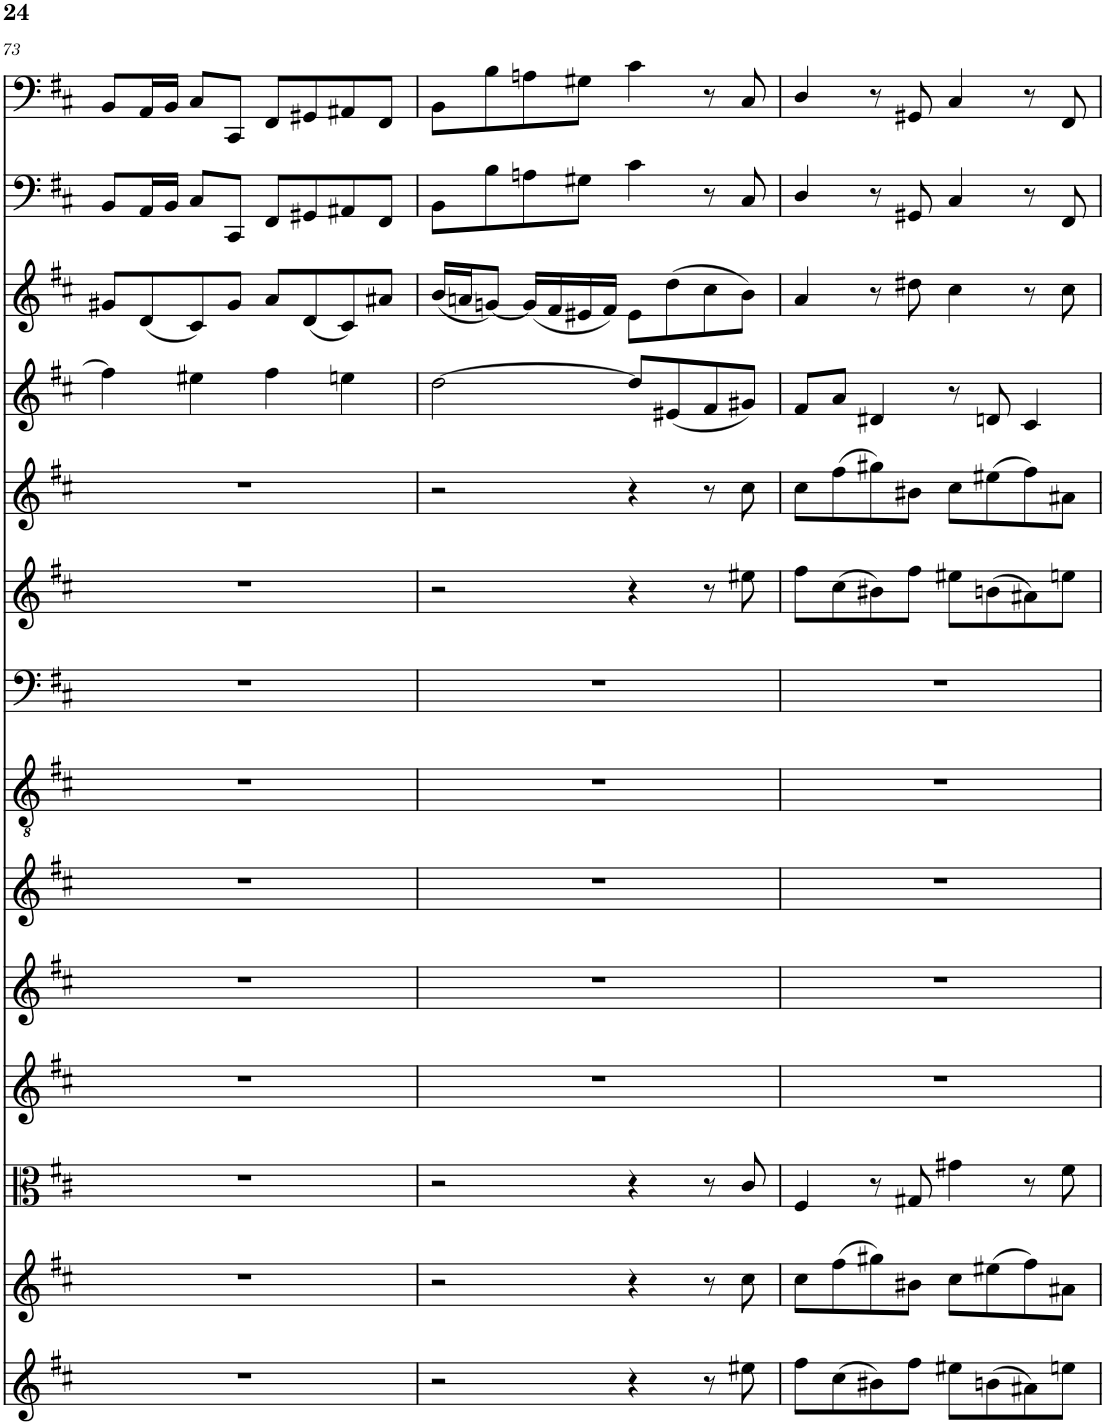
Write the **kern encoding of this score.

**kern	**kern	**kern	**kern	**kern	**kern	**kern	**kern	**kern	**kern	**kern	**kern	**kern	**kern
*part14	*part13	*part12	*part11	*part10	*part9	*part8	*part7	*part6	*part5	*part4	*part3	*part2	*part1
*staff14	*staff13	*staff12	*staff11	*staff10	*staff9	*staff8	*staff7	*staff6	*staff5	*staff4	*staff3	*staff2	*staff1
*I"Piano	*I"Piano	*I"Piano	*I"Piano	*I"Piano	*I"Piano	*I"Piano	*I"Piano	*I"Piano	*I"Piano	*I"Piano	*I"Piano	*I"Piano	*I"Piano
*I'Pno	*I'Pno	*I'Pno	*I'Pno	*I'Pno	*I'Pno	*I'Pno	*I'Pno	*I'Pno	*I'Pno	*I'Pno	*I'Pno	*I'Pno	*I'Pno
!!LO:PB:g=z
*clefG2	*clefG2	*clefC3	*clefG2	*clefG2	*clefG2	*clefGv2	*clefF4	*clefG2	*clefG2	*clefG2	*clefG2	*clefF4	*clefF4
*k[f#c#]	*k[f#c#]	*k[f#c#]	*k[f#c#]	*k[f#c#]	*k[f#c#]	*k[f#c#]	*k[f#c#]	*k[f#c#]	*k[f#c#]	*k[f#c#]	*k[f#c#]	*k[f#c#]	*k[f#c#]
*b:	*b:	*b:	*b:	*b:	*b:	*b:	*b:	*b:	*b:	*b:	*b:	*b:	*b:
*M4/4	*M4/4	*M4/4	*M4/4	*M4/4	*M4/4	*M4/4	*M4/4	*M4/4	*M4/4	*M4/4	*M4/4	*M4/4	*M4/4
=73	=73	=73	=73	=73	=73	=73	=73	=73	=73	=73	=73	=73	=73
1r	1r	1r	1r	1r	1r	1r	1r	1r	1r	4ff#\]	8g#X/L	8BB/L	8BB/L
.	.	.	.	.	.	.	.	.	.	.	(8d/	16AA/L	16AA/L
.	.	.	.	.	.	.	.	.	.	.	.	16BB/JJ	16BB/JJ
.	.	.	.	.	.	.	.	.	.	4ee#X\	8c#/)	8C#/L	8C#/L
.	.	.	.	.	.	.	.	.	.	.	8g#/J	8CC#/J	8CC#/J
.	.	.	.	.	.	.	.	.	.	4ff#\	8a/L	8FF#/L	8FF#/L
.	.	.	.	.	.	.	.	.	.	.	(8d/	8GG#X/	8GG#X/
.	.	.	.	.	.	.	.	.	.	4een\	8c#/)	8AA#X/	8AA#X/
.	.	.	.	.	.	.	.	.	.	.	8a#X/J	8FF#/J	8FF#/J
=74	=74	=74	=74	=74	=74	=74	=74	=74	=74	=74	=74	=74	=74
2r	2r	2r	1r	1r	1r	1r	1r	2r	2r	[2dd\	(16b/LL	8BB\L	8BB\L
.	.	.	.	.	.	.	.	.	.	.	16an/J	.	.
.	.	.	.	.	.	.	.	.	.	.	[8gn/J)	8B\	8B\
.	.	.	.	.	.	.	.	.	.	.	(16g/LL]	8An\	8An\
.	.	.	.	.	.	.	.	.	.	.	16f#/	.	.
.	.	.	.	.	.	.	.	.	.	.	16e#X/	8G#X\J	8G#X\J
.	.	.	.	.	.	.	.	.	.	.	16f#/JJ)	.	.
4r	4r	4r	.	.	.	.	.	4r	4r	8dd/L]	8e#\L	4c#\	4c#\
.	.	.	.	.	.	.	.	.	.	(8e#X/	(8dd\	.	.
8r	8r	8r	.	.	.	.	.	8r	8r	8f#/	8cc#\	8r	8r
8ee#X\	8cc#\	8c#/	.	.	.	.	.	8ee#X\	8cc#\	8g#X/J)	8b\J)	8C#/	8C#/
=75	=75	=75	=75	=75	=75	=75	=75	=75	=75	=75	=75	=75	=75
8ff#\L	8cc#\L	4F#/	1r	1r	1r	1r	1r	8ff#\L	8cc#\L	8f#/L	4a/	4D/	4D/
(8cc#\	(8ff#\	.	.	.	.	.	.	(8cc#\	(8ff#\	8a/J	.	.	.
8b#X\)	8gg#X\)	8r	.	.	.	.	.	8b#X\)	8gg#X\)	4d#X/	8r	8r	8r
8ff#\J	8b#X\J	8G#X/	.	.	.	.	.	8ff#\J	8b#X\J	.	8dd#X\	8GG#X/	8GG#X/
8ee#X\L	8cc#\L	4g#X\	.	.	.	.	.	8ee#X\L	8cc#\L	8r	4cc#\	4C#/	4C#/
(8bn\	(8ee#X\	.	.	.	.	.	.	(8bn\	(8ee#X\	8dn/	.	.	.
8a#X\)	8ff#\)	8r	.	.	.	.	.	8a#X\)	8ff#\)	4c#/	8r	8r	8r
8een\J	8a#X\J	8f#\	.	.	.	.	.	8een\J	8a#X\J	.	8cc#\	8FF#/	8FF#/
=	=	=	=	=	=	=	=	=	=	=	=	=	=
*-	*-	*-	*-	*-	*-	*-	*-	*-	*-	*-	*-	*-	*-
